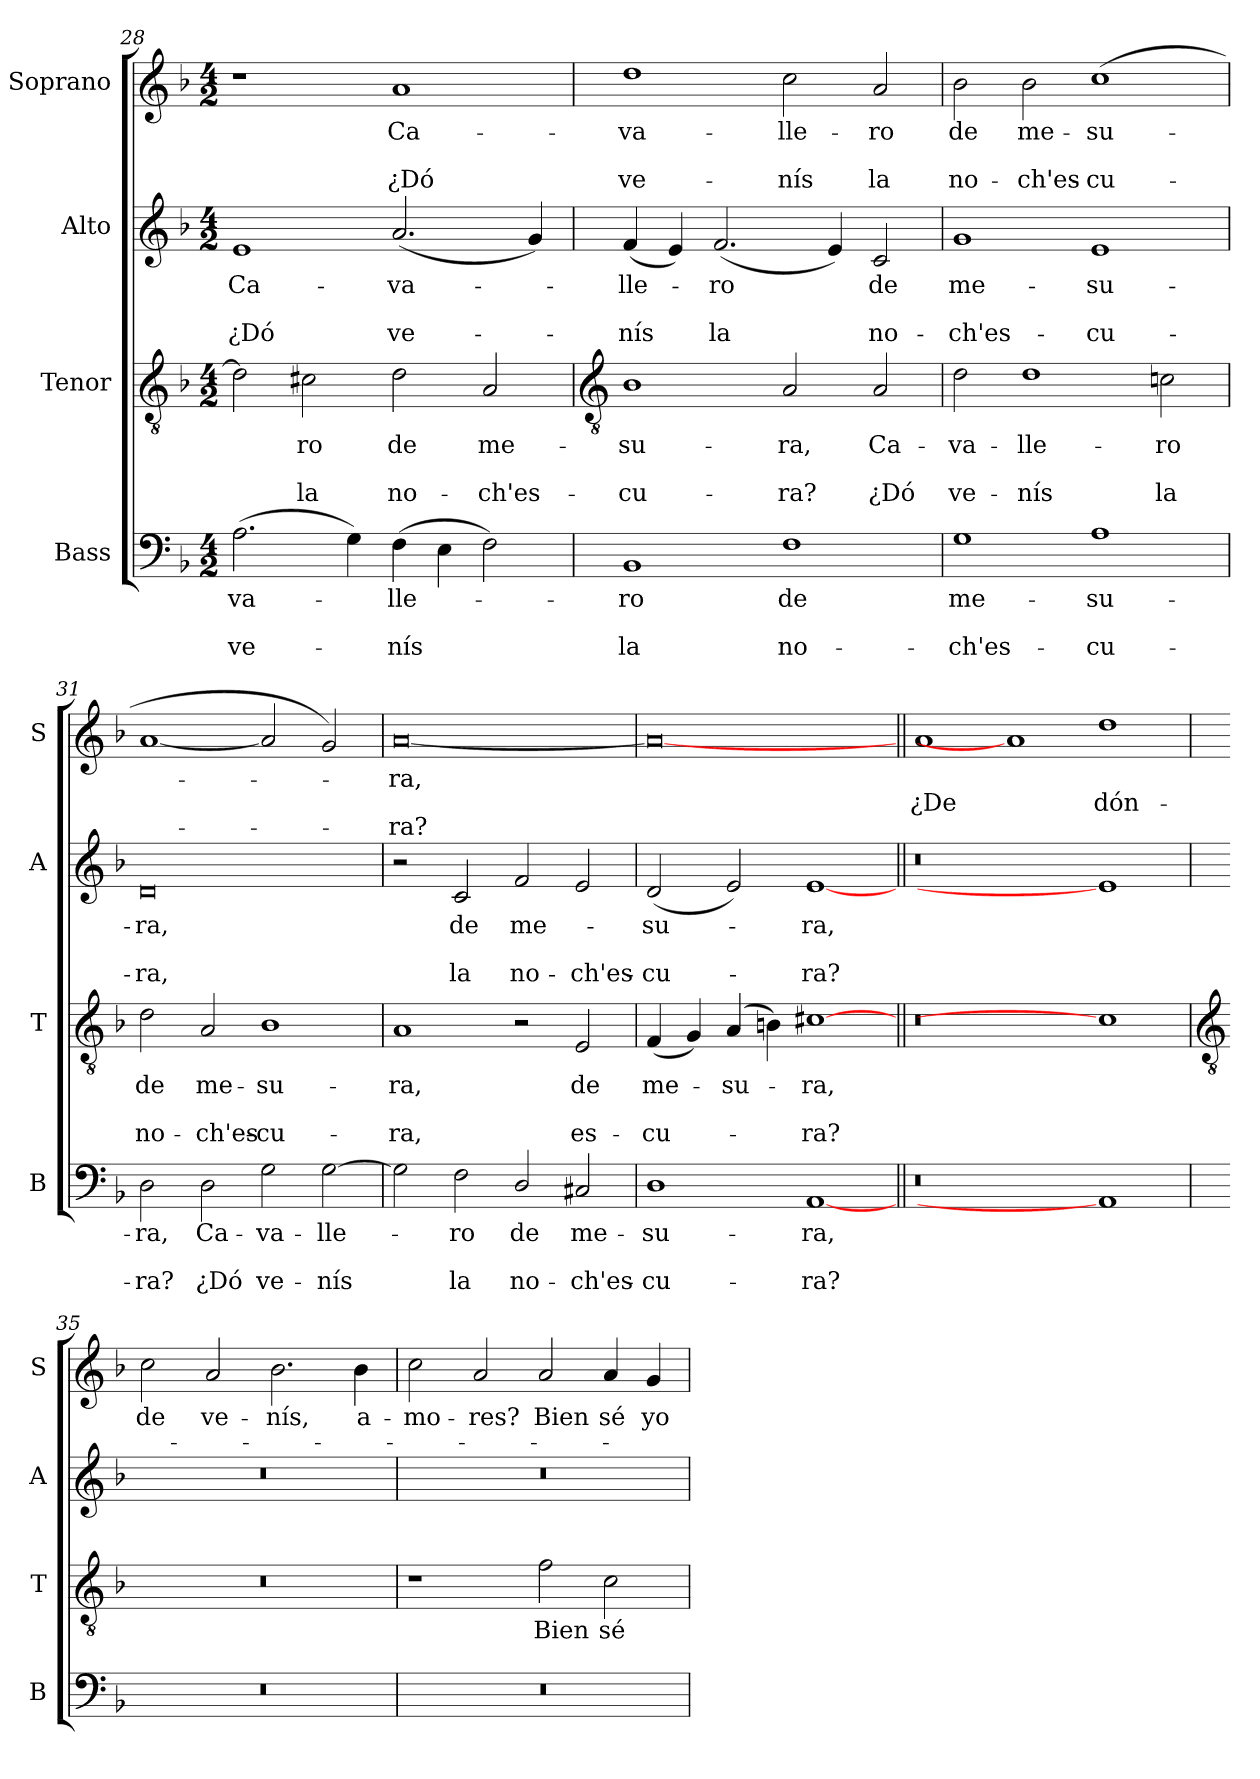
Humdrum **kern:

**kern	**text	**text	**text	**kern	**text	**text	**text	**kern	**text	**text	**text	**kern	**text	**text	**text
*part4	*part4	*part4	*part4	*part3	*part3	*part3	*part3	*part2	*part2	*part2	*part2	*part1	*part1	*part1	*part1
*staff4	*staff4	*staff4	*staff4	*staff3	*staff3	*staff3	*staff3	*staff2	*staff2	*staff2	*staff2	*staff1	*staff1	*staff1	*staff1
*I"Bass	*	*	*	*I"Tenor	*	*	*	*I"Alto	*	*	*	*I"Soprano	*	*	*
*I'B	*	*	*	*I'T	*	*	*	*I'A	*	*	*	*I'S	*	*	*
*clefF4	*	*	*	*clefGv2	*	*	*	*clefG2	*	*	*	*clefG2	*	*	*
*k[b-]	*	*	*	*k[b-]	*	*	*	*k[b-]	*	*	*	*k[b-]	*	*	*
*F:	*	*	*	*F:	*	*	*	*F:	*	*	*	*F:	*	*	*
*M4/2	*	*	*	*M4/2	*	*	*	*M4/2	*	*	*	*M4/2	*	*	*
=28	=28	=28	=28	=28	=28	=28	=28	=28	=28	=28	=28	=28	=28	=28	=28
!	!LO:LY:b	!	!LO:LY:b	!	!	!	!	!	!LO:LY:b	!	!LO:LY:b	!	!	!	!
(>2.A	va-	.	ve-	2d]	.	.	.	1e	Ca-	.	-¿Dó	1r	.	.	.
!	!	!	!	!	!LO:LY:b	!	!LO:LY:b	!	!	!	!	!	!	!	!
.	.	.	.	2c#X	ro	.	la	.	.	.	.	.	.	.	.
4G)	.	.	.	.	.	.	.	.	.	.	.	.	.	.	.
!	!LO:LY:b	!	!LO:LY:b	!	!LO:LY:b	!	!LO:LY:b	!	!LO:LY:b	!	!LO:LY:b	!	!LO:LY:b	!	!LO:LY:b
(>4F	lle-	.	nís	2d	de	.	no-	(<2.a	va-	.	ve-	1a	Ca-	.	-¿Dó
4E	.	.	.	.	.	.	.	.	.	.	.	.	.	.	.
!	!	!	!	!	!LO:LY:b	!	!LO:LY:b	!	!	!	!	!	!	!	!
2F)	.	.	.	2A	-me-	.	-ch'es-	.	.	.	.	.	.	.	.
.	.	.	.	.	.	.	.	4g)	.	.	.	.	.	.	.
!!LO:LB:g=z
=29	=29	=29	=29	=29	=29	=29	=29	=29	=29	=29	=29	=29	=29	=29	=29
*	*	*	*	*clefGv2	*	*	*	*	*	*	*	*	*	*	*
!	!LO:LY:b	!	!LO:LY:b	!	!LO:LY:b	!	!LO:LY:b	!	!LO:LY:b	!	!LO:LY:b	!	!LO:LY:b	!	!LO:LY:b
1BB-	ro	.	la	1B-	-su-	.	-cu-	(<4f	lle-	.	nís	1dd	va-	.	-ve-
.	.	.	.	.	.	.	.	4e)	.	.	.	.	.	.	.
!	!	!	!	!	!	!	!	!	!LO:LY:b	!	!LO:LY:b	!	!	!	!
.	.	.	.	.	.	.	.	(<2.f	ro	.	la	.	.	.	.
!	!LO:LY:b	!	!LO:LY:b	!	!LO:LY:b	!	!LO:LY:b	!	!	!	!	!	!LO:LY:b	!	!LO:LY:b
1F	de	.	no-	2A	-ra,	.	ra?	.	.	.	.	2cc	-lle-	.	-nís
.	.	.	.	.	.	.	.	4e)	.	.	.	.	.	.	.
!	!	!	!	!	!LO:LY:b	!	!LO:LY:b	!	!LO:LY:b	!	!LO:LY:b	!	!LO:LY:b	!	!LO:LY:b
.	.	.	.	2A	Ca-	.	-¿Dó	2c	de	.	no-	2a	ro	.	la
=30	=30	=30	=30	=30	=30	=30	=30	=30	=30	=30	=30	=30	=30	=30	=30
!	!LO:LY:b	!	!LO:LY:b	!	!LO:LY:b	!	!LO:LY:b	!	!LO:LY:b	!	!LO:LY:b	!	!LO:LY:b	!	!LO:LY:b
1G	-me-	.	-ch'es-	2d	va-	.	-ve-	1g	-me-	.	-ch'es-	2b-	de	.	no-
!	!	!	!	!	!LO:LY:b	!	!LO:LY:b	!	!	!	!	!	!LO:LY:b	!	!LO:LY:b
.	.	.	.	1d	-lle-	.	-nís	.	.	.	.	2b-	-me-	.	-ch'es-
!	!LO:LY:b	!	!LO:LY:b	!	!	!	!	!	!LO:LY:b	!	!LO:LY:b	!	!LO:LY:b	!	!LO:LY:b
1A	-su-	.	-cu-	.	.	.	.	1e	-su-	.	-cu-	(<1cc	-su-	.	cu-
!	!	!	!	!	!LO:LY:b	!	!LO:LY:b	!	!	!	!	!	!	!	!
.	.	.	.	2cn	ro	.	la	.	.	.	.	.	.	.	.
=31	=31	=31	=31	=31	=31	=31	=31	=31	=31	=31	=31	=31	=31	=31	=31
!	!LO:LY:b	!	!LO:LY:b	!	!LO:LY:b	!	!LO:LY:b	!	!LO:LY:b	!	!LO:LY:b	!	!	!	!
2D	-ra,	.	ra?	2d	de	.	no-	0d	-ra,	.	ra,	[1a	.	.	.
!	!LO:LY:b	!	!LO:LY:b	!	!LO:LY:b	!	!LO:LY:b	!	!	!	!	!	!	!	!
2D	Ca-	.	-¿Dó	2A	-me-	.	-ch'es-	.	.	.	.	.	.	.	.
!	!LO:LY:b	!	!LO:LY:b	!	!LO:LY:b	!	!LO:LY:b	!	!	!	!	!	!	!	!
2G	va-	.	-ve-	1B-	-su-	.	-cu-	.	.	.	.	2a]	.	.	.
!	!LO:LY:b	!	!LO:LY:b	!	!	!	!	!	!	!	!	!	!	!	!
[2G	-lle-	.	nís	.	.	.	.	.	.	.	.	2g)	.	.	.
=32	=32	=32	=32	=32	=32	=32	=32	=32	=32	=32	=32	=32	=32	=32	=32
!	!	!	!	!	!LO:LY:b	!	!LO:LY:b	!	!	!	!	!	!LO:LY:b	!	!LO:LY:b
2G]	.	.	.	1A	-ra,	.	ra,	2r	.	.	.	[0a	ra,	.	ra?
!	!LO:LY:b	!	!LO:LY:b	!	!	!	!	!	!LO:LY:b	!	!LO:LY:b	!	!	!	!
2F	ro	.	la	.	.	.	.	2c	de	.	la	.	.	.	.
!	!LO:LY:b	!	!LO:LY:b	!	!	!	!	!	!LO:LY:b	!	!LO:LY:b	!	!	!	!
2D/	de	.	no-	2r	.	.	.	2f	me-	.	no-	.	.	.	.
!	!LO:LY:b	!	!LO:LY:b	!	!LO:LY:b	!	!LO:LY:b	!	!	!	!LO:LY:b	!	!	!	!
2C#X	-me-	.	-ch'es-	2E	de	.	es-	2e	.	.	-ch'es-	.	.	.	.
=33	=33	=33	=33	=33	=33	=33	=33	=33	=33	=33	=33	=33	=33	=33	=33
!	!LO:LY:b	!	!LO:LY:b	!	!LO:LY:b	!	!LO:LY:b	!	!LO:LY:b	!	!LO:LY:b	!	!	!	!
1D	-su-	.	-cu-	(<4F	-me-	.	cu-	(<2d	-su-	.	cu-	0a_	.	.	.
.	.	.	.	4G)	.	.	.	.	.	.	.	.	.	.	.
!	!	!	!	!	!LO:LY:b	!	!	!	!	!	!	!	!	!	!
.	.	.	.	(<4A	su-	.	.	2e)	.	.	.	.	.	.	.
.	.	.	.	4Bn)	.	.	.	.	.	.	.	.	.	.	.
!	!LO:LY:b	!	!LO:LY:b	!	!LO:LY:b	!	!LO:LY:b	!	!LO:LY:b	!	!LO:LY:b	!	!	!	!
[1AA	-ra,	.	ra?	[1c#X	ra,	.	ra?	[1e	ra,	.	ra?	.	.	.	.
=34||	=34||	=34||	=34||	=34||	=34||	=34||	=34||	=34||	=34||	=34||	=34||	=34||	=34||	=34||	=34||
!	!	!	!	!	!	!	!	!	!	!	!	!	!	!LO:LY:b	!
0r	.	.	.	0r	.	.	.	0r	.	.	.	1a	.	¿De	.
.	.	.	.	.	.	.	.	.	.	.	.	1a]	.	.	.
!	!	!	!	!	!	!	!	!	!	!	!	!	!	!LO:LY:b	!
1AA]	.	.	.	1c#]	.	.	.	1e]	.	.	.	1dd	.	dón-	.
!!LO:LB:g=z
=35	=35	=35	=35	=35	=35	=35	=35	=35	=35	=35	=35	=35	=35	=35	=35
*	*	*	*	*clefGv2	*	*	*	*	*	*	*	*	*	*	*
!	!	!	!	!	!	!	!	!	!	!	!	!	!LO:LY:b	!	!
0r	.	.	.	0r	.	.	.	0r	.	.	.	2cc	-de	.	.
!	!	!	!	!	!	!	!	!	!	!	!	!	!LO:LY:b	!	!
.	.	.	.	.	.	.	.	.	.	.	.	2a	ve-	.	.
!	!	!	!	!	!	!	!	!	!	!	!	!	!LO:LY:b	!	!
.	.	.	.	.	.	.	.	.	.	.	.	2.b-	-nís,	.	.
!	!	!	!	!	!	!	!	!	!	!	!	!	!LO:LY:b	!	!
.	.	.	.	.	.	.	.	.	.	.	.	4b-	a-	.	.
=36	=36	=36	=36	=36	=36	=36	=36	=36	=36	=36	=36	=36	=36	=36	=36
!	!	!	!	!	!	!	!	!	!	!	!	!	!LO:LY:b	!	!
0r	.	.	.	1r	.	.	.	0r	.	.	.	2cc	-mo-	.	.
!	!	!	!	!	!	!	!	!	!	!	!	!	!LO:LY:b	!	!
.	.	.	.	.	.	.	.	.	.	.	.	2a	-res?	.	.
!	!	!	!	!	!LO:LY:b	!	!	!	!	!	!	!	!LO:LY:b	!	!
.	.	.	.	2f	Bien	.	.	.	.	.	.	2a	Bien	.	.
!	!	!	!	!	!LO:LY:b	!	!	!	!	!	!	!	!LO:LY:b	!	!
.	.	.	.	2c	sé	.	.	.	.	.	.	4a	sé	.	.
!	!	!	!	!	!	!	!	!	!	!	!	!	!LO:LY:b	!	!
.	.	.	.	.	.	.	.	.	.	.	.	4g	yo	.	.
=	=	=	=	=	=	=	=	=	=	=	=	=	=	=	=
*-	*-	*-	*-	*-	*-	*-	*-	*-	*-	*-	*-	*-	*-	*-	*-
